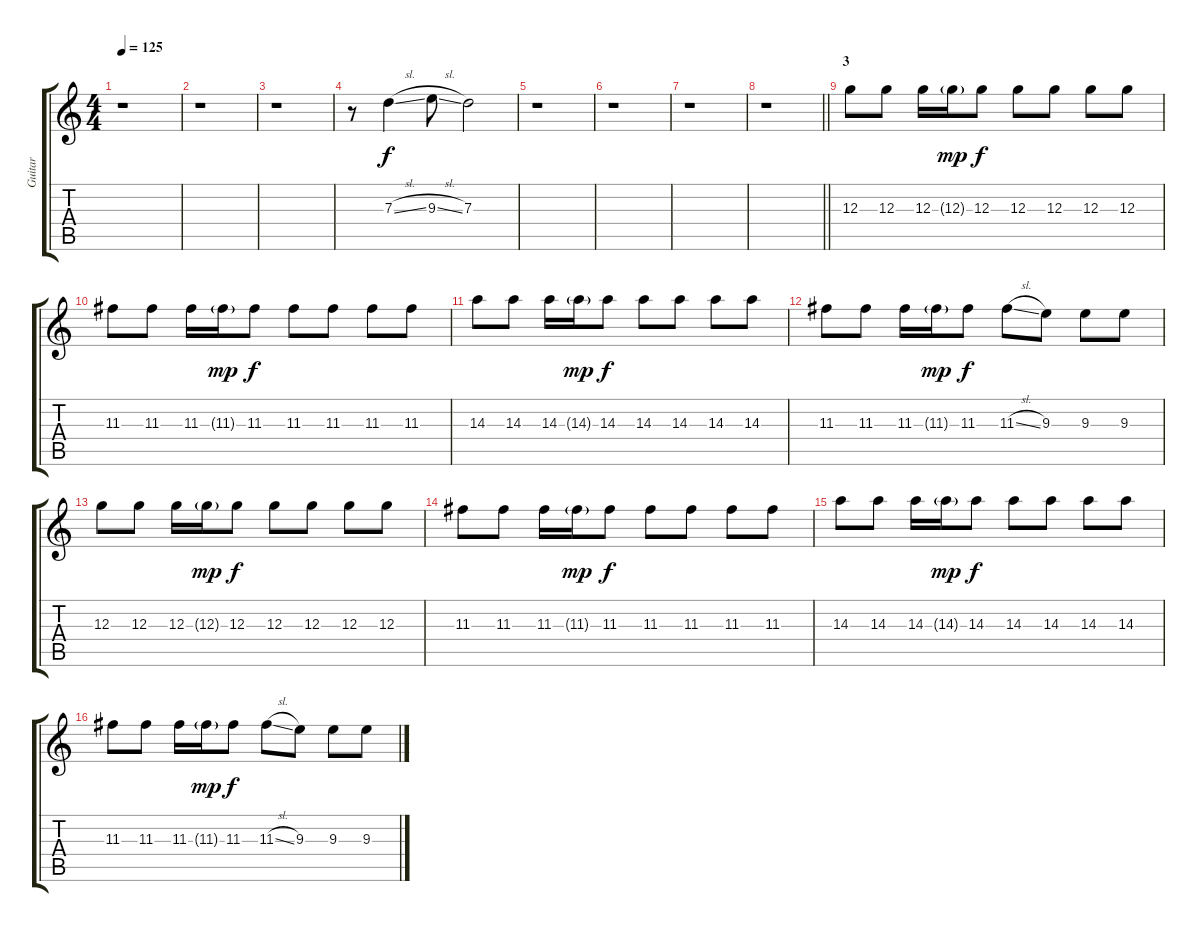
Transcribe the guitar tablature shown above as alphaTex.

\track ("Guitar" "Guitar") {instrument electricguitarjazz}
\staff {score tabs}
\tuning (D4 B3 G3 D3 A2 D2) {hide}
\ts (4 4)
\tempo 125
\clef g2
\ks c
r.1{dy p} |
r.1 |
r.1 |
r.8 7.3{sl}.4{dy f} 9.3{sl}.8 7.3.2 |
r.1 |
r.1 |
r.1 |
\barLineRight lightlight
r.1 |
\section ("" "3")
12.3.8{volume 4 balance 0 instrument overdrivenguitar} 12.3.8 12.3.16 12.3{g}.16{dy mp} 12.3.8{dy f} 12.3.8 12.3.8 12.3.8 12.3.8 |
11.3.8 11.3.8 11.3.16 11.3{g}.16{dy mp} 11.3.8{dy f} 11.3.8 11.3.8 11.3.8 11.3.8 |
14.3.8 14.3.8 14.3.16 14.3{g}.16{dy mp} 14.3.8{dy f} 14.3.8 14.3.8 14.3.8 14.3.8 |
11.3.8 11.3.8 11.3.16 11.3{g}.16{dy mp} 11.3.8{dy f} 11.3{sl}.8 9.3.8 9.3.8 9.3.8 |
12.3.8 12.3.8 12.3.16 12.3{g}.16{dy mp} 12.3.8{dy f} 12.3.8 12.3.8 12.3.8 12.3.8 |
11.3.8 11.3.8 11.3.16 11.3{g}.16{dy mp} 11.3.8{dy f} 11.3.8 11.3.8 11.3.8 11.3.8 |
14.3.8 14.3.8 14.3.16 14.3{g}.16{dy mp} 14.3.8{dy f} 14.3.8 14.3.8 14.3.8 14.3.8 |
11.3.8 11.3.8 11.3.16 11.3{g}.16{dy mp} 11.3.8{dy f} 11.3{sl}.8 9.3.8 9.3.8 9.3.8
